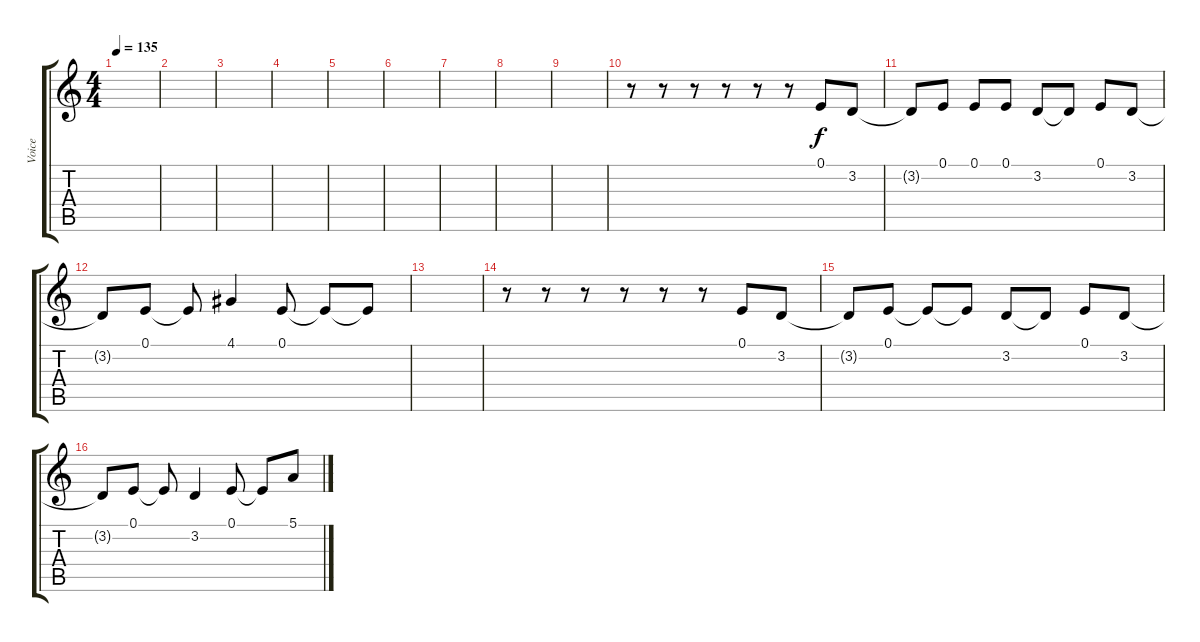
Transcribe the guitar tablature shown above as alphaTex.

\track ("Voice" "Voice") {instrument violin}
\staff {score tabs}
\tuning (E4 B3 G3 D3 A2 E2) {hide}
\ts (4 4)
\tempo 135
\clef g2
\ks c
|
|
|
|
|
|
|
|
|
r.8 r.8 r.8 r.8 r.8 r.8 0.1.8 3.2.8 |
3.2{t}.8 0.1.8 0.1.8 0.1.8 3.2.8 3.2{t}.8 0.1.8 3.2.8 |
3.2{t}.8 0.1.8 0.1{t}.8 4.1.4 0.1.8 0.1{t}.8 0.1{t}.8 |
|
r.8 r.8 r.8 r.8 r.8 r.8 0.1.8 3.2.8 |
3.2{t}.8 0.1.8 0.1{t}.8 0.1{t}.8 3.2.8 3.2{t}.8 0.1.8 3.2.8 |
3.2{t}.8 0.1.8 0.1{t}.8 3.2.4 0.1.8 0.1{t}.8 5.1.8
